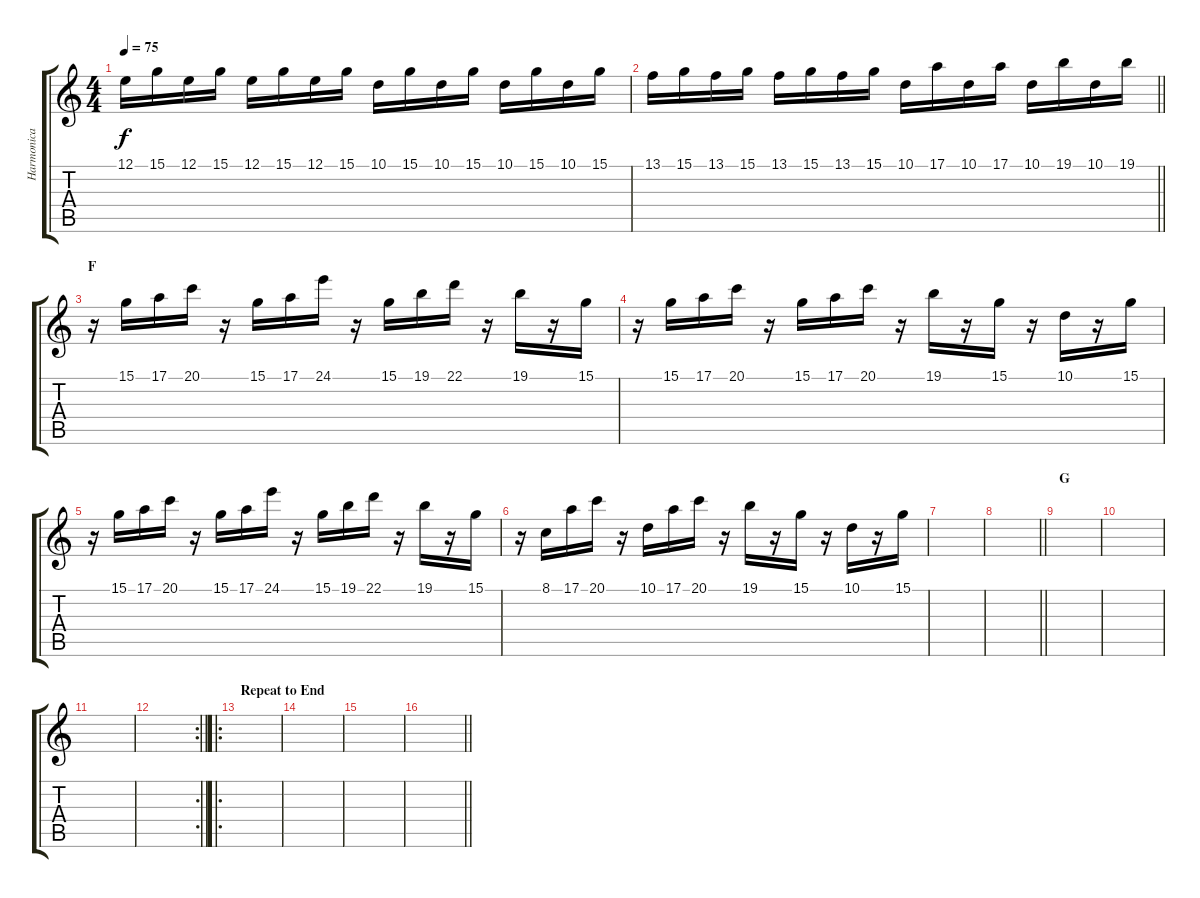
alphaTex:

\track ("Harmonica (R)/Trumpet" "Harmonica ") {instrument harmonica}
\staff {score tabs}
\tuning (E4 B3 G3 D3 A2 E2) {hide}
\ts (4 4)
\tempo 75
\clef g2
\ks c
12.1.16{dy f} 15.1.16 12.1.16 15.1.16 12.1.16 15.1.16 12.1.16 15.1.16 10.1.16 15.1.16 10.1.16 15.1.16 10.1.16 15.1.16 10.1.16 15.1.16 |
\barLineRight lightlight
13.1.16 15.1.16 13.1.16 15.1.16 13.1.16 15.1.16 13.1.16 15.1.16 10.1.16 17.1.16 10.1.16 17.1.16 10.1.16 19.1.16 10.1.16 19.1.16 |
\section ("" "F")
r.16{volume 12 balance 13 instrument trumpet} 15.1.16 17.1.16 20.1.16 r.16 15.1.16{balance 2} 17.1.16 24.1.16{balance 12} r.16 15.1.16{balance 3} 19.1.16{balance 13} 22.1.16{balance 3} r.16 19.1.16{balance 13} r.16 15.1.16{balance 3} |
r.16 15.1.16 17.1.16{balance 13} 20.1.16 r.16 15.1.16{balance 3} 17.1.16{balance 13} 20.1.16 r.16 19.1.16 r.16 15.1.16{balance 3} r.16 10.1.16{balance 13} r.16 15.1.16 |
r.16{balance 11 instrument trumpet} 15.1.16 17.1.16{balance 3} 20.1.16 r.16 15.1.16{balance 2} 17.1.16 24.1.16{balance 12} r.16 15.1.16{balance 3} 19.1.16{balance 13} 22.1.16{balance 3} r.16 19.1.16{balance 13} r.16 15.1.16{balance 3} |
r.16 8.1.16 17.1.16 20.1.16{balance 13} r.16 10.1.16{balance 3} 17.1.16{balance 13} 20.1.16 r.16 19.1.16{balance 3} r.16 15.1.16{balance 13} r.16 10.1.16{balance 3} r.16 15.1.16{balance 13} |
|
\barLineRight lightlight
|
\section ("" "G")
|
|
|
\rc 2
\barLineRight lightlight
|
\ro
\section ("" "Repeat to End")
|
|
|
\barLineRight lightlight
